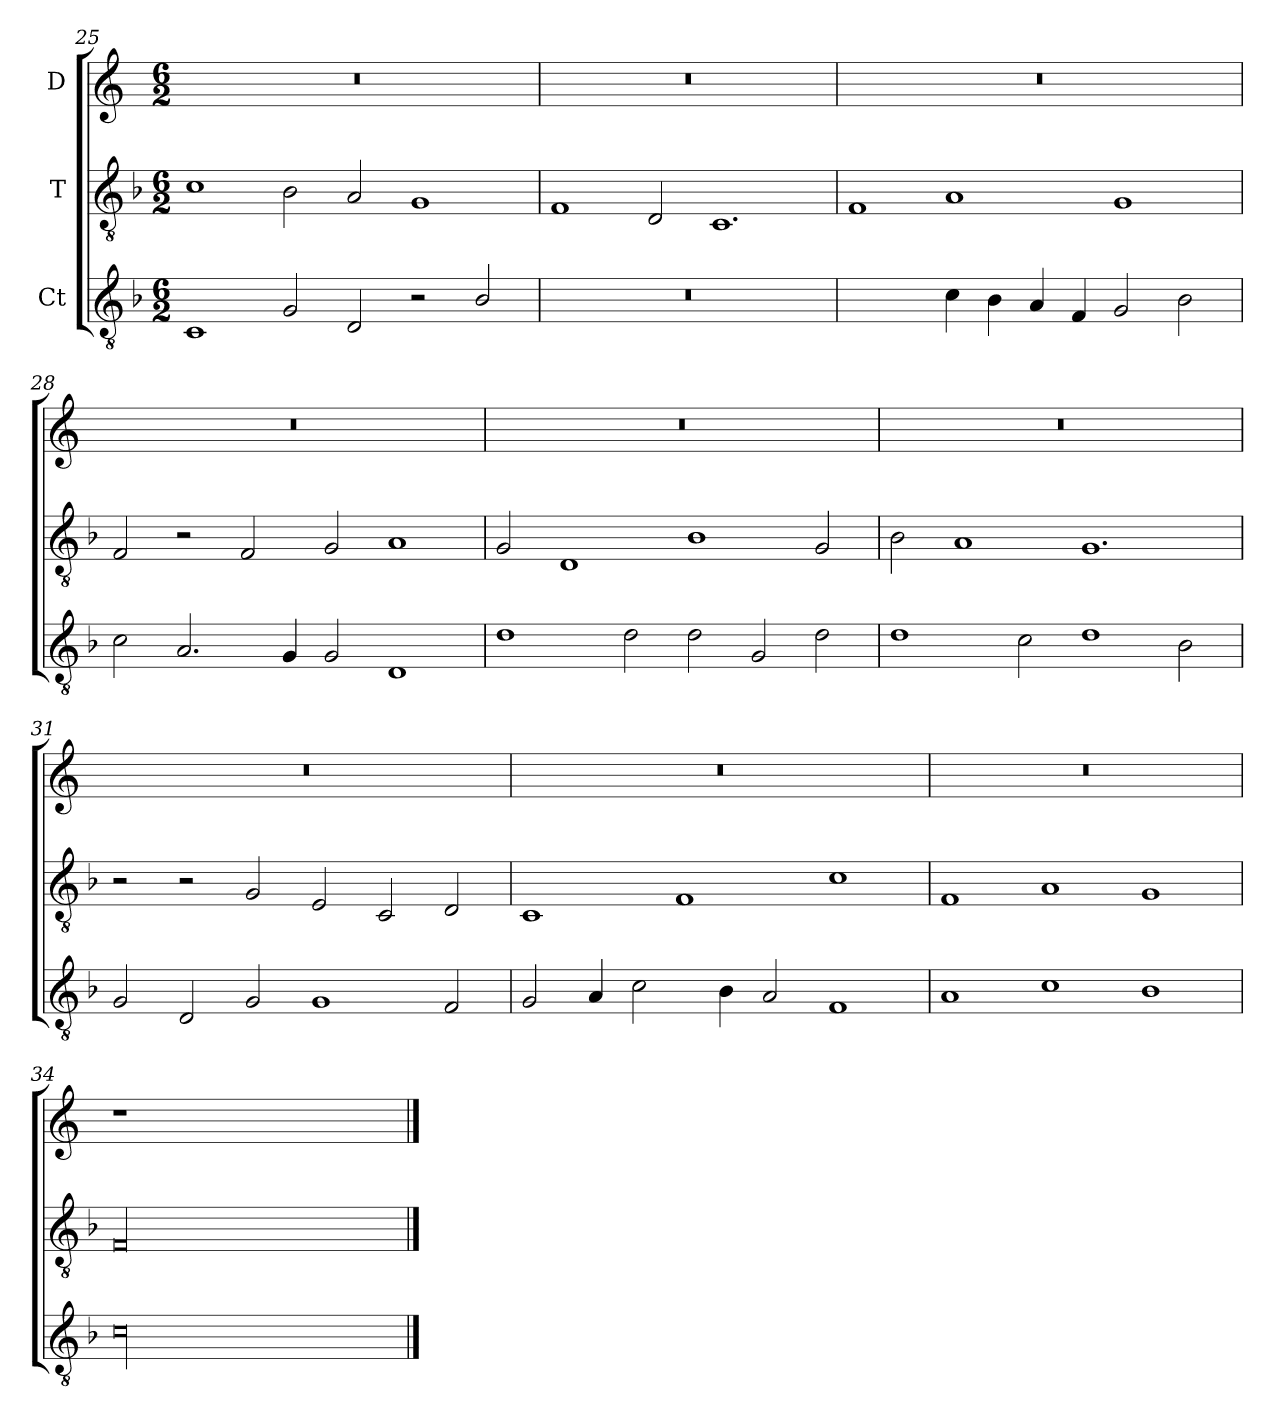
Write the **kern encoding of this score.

**kern	**kern	**kern
*part3	*part2	*part1
*staff3	*staff2	*staff1
*I"Ct	*I"T	*I"D
!!LO:LB:g=z
*clefGv2	*clefGv2	*clefG2
*ITrd7c12	*ITrd7c12	*ITrd7c12
*k[b-]	*k[b-]	*k[]
*F:	*F:	*C:
*M6/2	*M6/2	*M6/2
=25	=25	=25
!	!	!LO:N:vis=1
1CCi/	1Ci\	0.r
2GGi/	2BB-i\	.
2DDi/	2AAi/	.
2r	1GGi/	.
2BB-i/	.	.
=26	=26	=26
!LO:N:vis=1	!	!LO:N:vis=1
0.r	1FFi/	0.r
.	2DDi/	.
.	1.CCi/	.
=27	=27	=27
!	!	!LO:N:vis=1
1ryy	1FFi/	0.r
4Ci\	1AAi/	.
4BB-i\	.	.
4AAi/	.	.
4FFi/	.	.
2GGi/	1GGi/	.
2BB-i\	.	.
=28	=28	=28
!	!	!LO:N:vis=1
2Ci\	2FFi/	0.r
2.AAi/	2r	.
.	2FFi/	.
4GGi/	.	.
2GGi/	2GGi/	.
1DDi/	1AAi/	.
=29	=29	=29
!	!	!LO:N:vis=1
1Di\	2GGi/	0.r
.	1DDi/	.
2Di\	.	.
2Di\	1BB-i/	.
2GGi/	.	.
2Di\	2GGi/	.
!!LO:LB:g=z
=30	=30	=30
!	!	!LO:N:vis=1
1Di\	2BB-i\	0.r
.	1AAi/	.
2Ci\	.	.
1Di\	1.GGi/	.
2BB-i\	.	.
=31	=31	=31
!	!	!LO:N:vis=1
2GGi/	2r	0.r
2DDi/	2r	.
2GGi/	2GGi/	.
1GGi/	2EEi/	.
.	2CCi/	.
2FFi/	2DDi/	.
=32	=32	=32
!	!	!LO:N:vis=1
2GGi/	1CCi/	0.r
4AAi/	.	.
2Ci\	.	.
.	1FFi/	.
4BB-i\	.	.
2AAi/	.	.
1FFi/	1Ci\	.
=33	=33	=33
!	!	!LO:N:vis=1
1AAi/	1FFi/	0.r
1Ci\	1AAi/	.
1BB-i/	1GGi/	.
=34	=34	=34
!	!	!LO:N:vis=1
00Ci\	00FFi/	0.r
.	.	1ryy
==	==	==
*-	*-	*-
